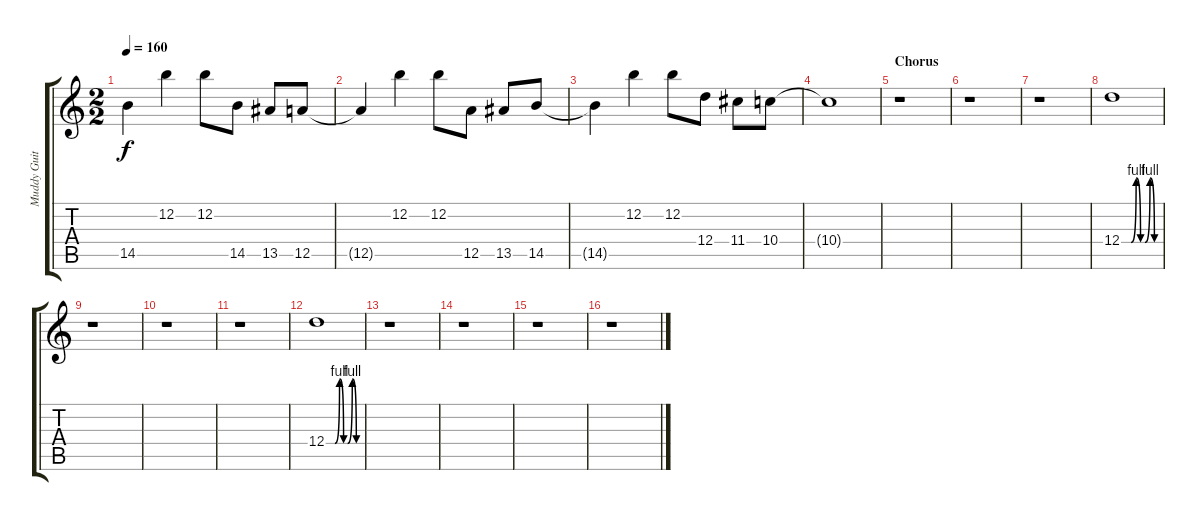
\track ("Muddy Guitar" "Muddy Guit") {instrument overdrivenguitar}
\staff {score tabs}
\tuning (E4 B3 G3 D3 A2 E2) {hide}
\ts (2 2)
\tempo 160
\clef g2
\ks c
14.5{t}.4{dy f} 12.2.4 12.2.8 14.5.8 13.5.8 12.5.8 |
12.5{t}.4 12.2.4 12.2.8 12.5.8 13.5.8 14.5.8 |
14.5{t}.4 12.2.4 12.2.8 12.4.8 11.4.8 10.4.8 |
10.4{t}.1 |
\section ("" "Chorus")
r.1 |
r.1 |
r.1 |
12.4{be (custom 0 0 15 0 23 4 30 0 37 0 45 4 52 0 60 0)}.1 |
r.1 |
r.1 |
r.1 |
12.4{be (custom 0 0 15 0 23 4 30 0 37 0 45 4 52 0 60 0)}.1 |
r.1 |
r.1 |
r.1 |
r.1
